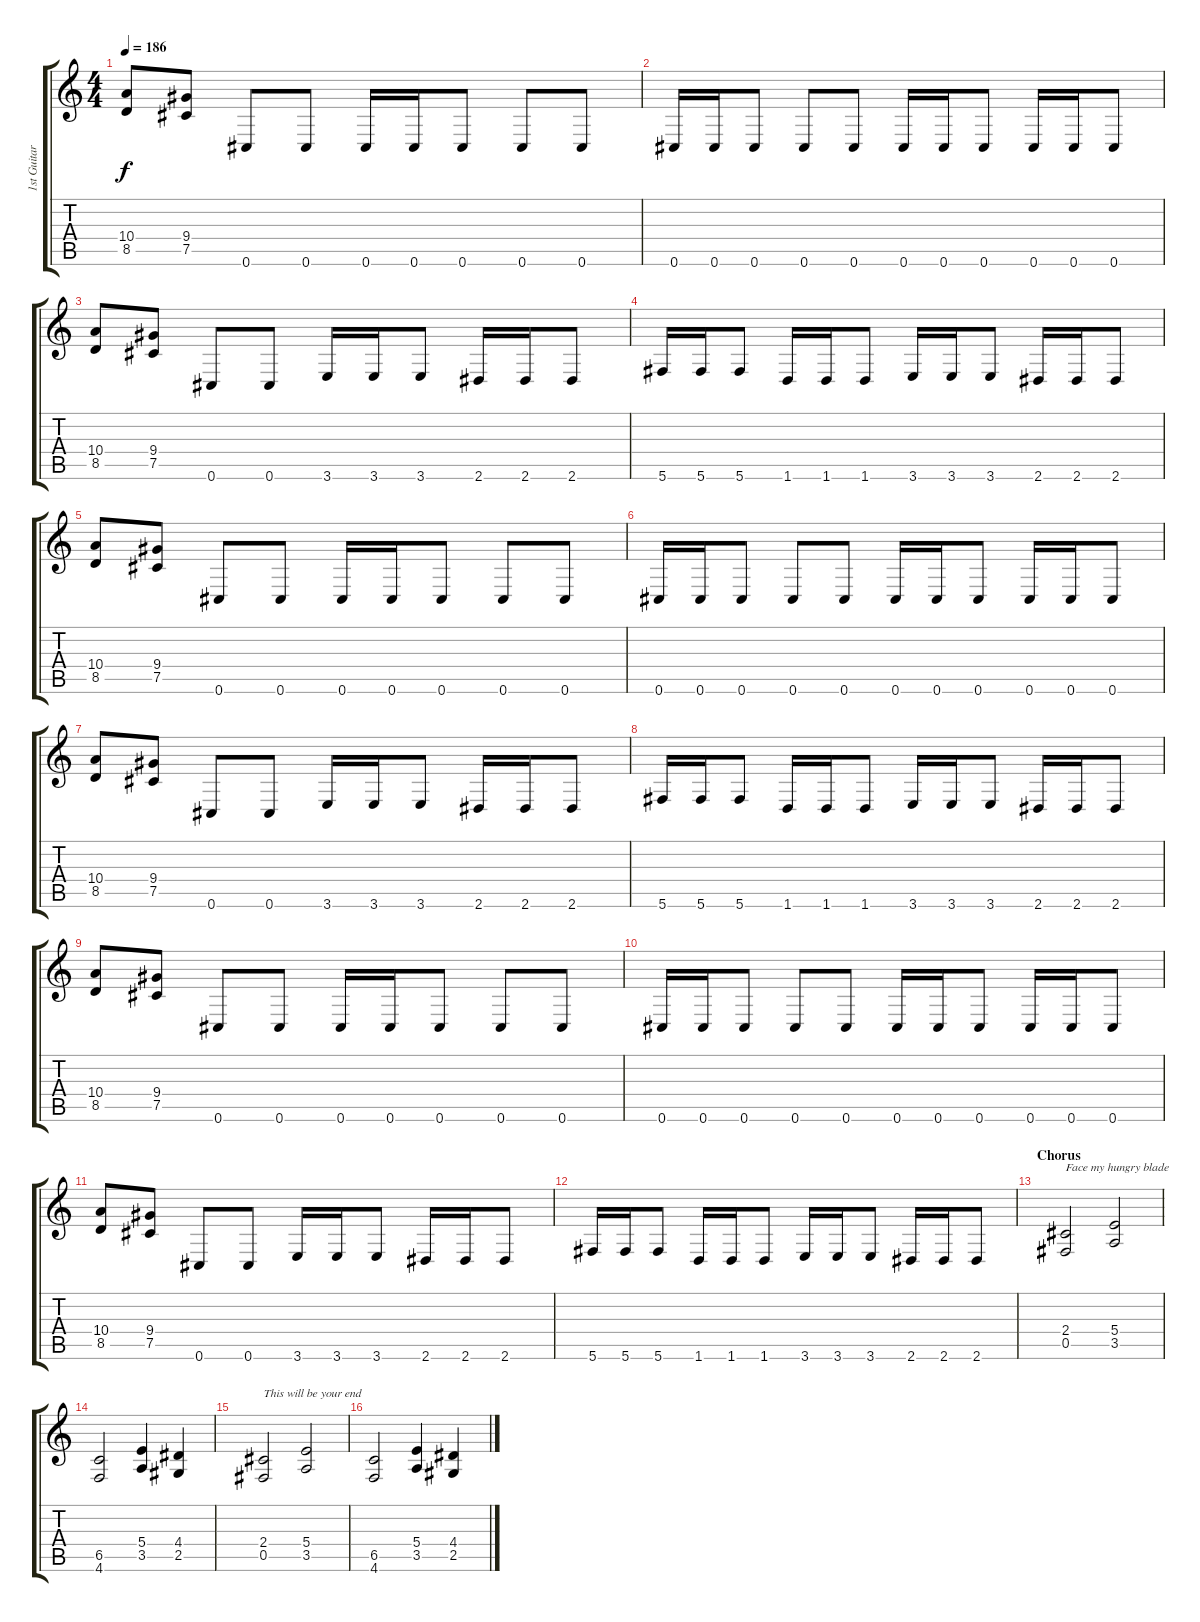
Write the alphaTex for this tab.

\track ("1st Guitar" "1st Guitar") {instrument distortionguitar}
\staff {score tabs}
\tuning (Db4 Ab3 E3 B2 Gb2 Db2) {hide}
\ts (4 4)
\tempo 186
\clef g2
\ks c
(10.4 8.5).8{dy f} (9.4 7.5).8 0.6.8 0.6.8 0.6.16 0.6.16 0.6.8 0.6.8 0.6.8 |
0.6.16 0.6.16 0.6.8 0.6.8 0.6.8 0.6.16 0.6.16 0.6.8 0.6.16 0.6.16 0.6.8 |
(10.4 8.5).8 (9.4 7.5).8 0.6.8 0.6.8 3.6.16 3.6.16 3.6.8 2.6.16 2.6.16 2.6.8 |
5.6.16 5.6.16 5.6.8 1.6.16 1.6.16 1.6.8 3.6.16 3.6.16 3.6.8 2.6.16 2.6.16 2.6.8 |
(10.4 8.5).8 (9.4 7.5).8 0.6.8 0.6.8 0.6.16 0.6.16 0.6.8 0.6.8 0.6.8 |
0.6.16 0.6.16 0.6.8 0.6.8 0.6.8 0.6.16 0.6.16 0.6.8 0.6.16 0.6.16 0.6.8 |
(10.4 8.5).8 (9.4 7.5).8 0.6.8 0.6.8 3.6.16 3.6.16 3.6.8 2.6.16 2.6.16 2.6.8 |
5.6.16 5.6.16 5.6.8 1.6.16 1.6.16 1.6.8 3.6.16 3.6.16 3.6.8 2.6.16 2.6.16 2.6.8 |
(10.4 8.5).8 (9.4 7.5).8 0.6.8 0.6.8 0.6.16 0.6.16 0.6.8 0.6.8 0.6.8 |
0.6.16 0.6.16 0.6.8 0.6.8 0.6.8 0.6.16 0.6.16 0.6.8 0.6.16 0.6.16 0.6.8 |
(10.4 8.5).8 (9.4 7.5).8 0.6.8 0.6.8 3.6.16 3.6.16 3.6.8 2.6.16 2.6.16 2.6.8 |
5.6.16 5.6.16 5.6.8 1.6.16 1.6.16 1.6.8 3.6.16 3.6.16 3.6.8 2.6.16 2.6.16 2.6.8 |
\section ("" "Chorus")
(2.4 0.5).2{txt "Face my hungry blade"} (5.4 3.5).2 |
(6.5 4.6).2 (5.4 3.5).4 (4.4 2.5).4 |
(2.4 0.5).2{txt "This will be your end"} (5.4 3.5).2 |
(6.5 4.6).2 (5.4 3.5).4 (4.4 2.5).4
